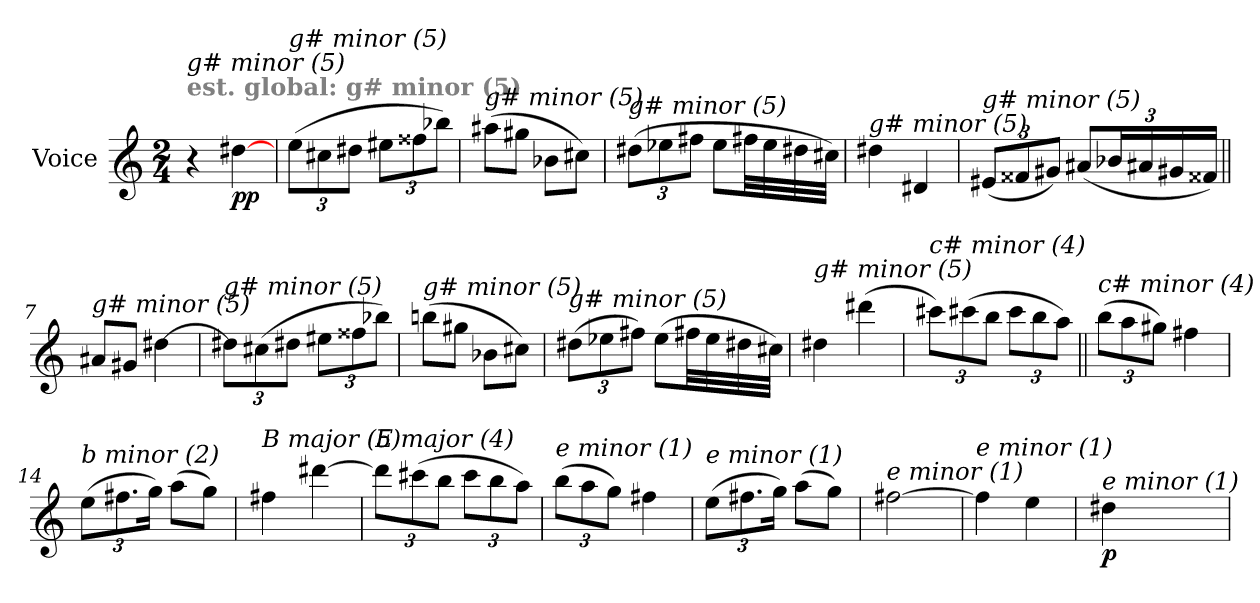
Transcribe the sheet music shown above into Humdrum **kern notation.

**kern	**dynam
*part1	*part1
*staff1	*staff1
*I"Voice	*
*clefG2	*
*k[]	*
*C:	*
*M2/4	*
*MM112	*
=1	=1
!LO:TX:a:B:color=#808080:t=est. global&colon; g# minor (5)	!
!LO:TX:i:t=g# minor (5)	!
4r	.
!	!LO:DY:b
[4dd#Xi\	pp
=2	=2
*Xbrackettup	*
!LO:TX:i:t=g# minor (5)	!
(>12ee\L	.
12cc#Xi\	.
12dd#Xi\J	.
12ee#Xj\L	.
12ff##Xi\	.
12bb-Xi\J)	.
=3	=3
!LO:TX:i:t=g# minor (5)	!
(>8aa#Xi\L	.
8gg#Xi\J	.
8b-Xi\L	.
8cc#Xi\J)	.
=4	=4
*brackettup	*
!LO:TX:i:t=g# minor (5)	!
(>12dd#Xi\L	.
12ee-Xi\	.
12ff#Xi\J	.
8ee-i\L	.
32ff#Xi\LL	.
32ee-i\	.
32dd#Xi\	.
32cc#Xi\JJJ)	.
=5	=5
!LO:TX:i:t=g# minor (5)	!
4dd#Xi\	.
4d#Xi/	.
!!LO:LB:g=z
=6	=6
*Xbrackettup	*
!LO:TX:i:t=g# minor (5)	!
(<12e#Xj/L	.
12f##Xi/	.
12g#Xi/J)	.
*brackettup	*
(<12a#Xi/L	.
24b-Xi/L	.
24a#Xi/	.
24g#Xi/	.
24f##Xi/JJ)	.
!!LO:LB:g=z
=7||	=7||
!LO:TX:i:t=g# minor (5)	!
8a#Xi/L	.
8g#Xi/J	.
[4dd#Xi\	.
=8	=8
!LO:TX:i:t=g# minor (5)	!
12dd#Xi\L]	.
(>12cc#Xi\	.
12dd#Xi\J	.
12ee#Xj\L	.
12ff##Xi\	.
12bb-Xi\J)	.
=9	=9
!LO:TX:i:t=g# minor (5)	!
(>8bbn\L	.
8gg#Xi\J	.
8b-Xi\L	.
8cc#Xi\J)	.
=10	=10
!LO:TX:i:t=g# minor (5)	!
(>12dd#Xi\L	.
12ee-Xi\	.
12ff#Xi\J)	.
(>8ee-i\L	.
32ff#Xi\LL	.
32ee-i\	.
32dd#Xi\	.
32cc#Xi\JJJ)	.
=11	=11
!LO:TX:i:t=g# minor (5)	!
4dd#Xi\	.
(>4ddd#Xi\	.
!!LO:LB:g=z
=12	=12
!LO:TX:i:t=c# minor (4)	!
12ccc#Xi\L)	.
(>12ccc#X\	.
12bb\J	.
*Xbrackettup	*
12ccc#\L	.
12bb\	.
12aa\J)	.
!!LO:LB:g=z
=13||	=13||
*brackettup	*
!LO:TX:i:t=c# minor (4)	!
(>12bb\L	.
12aa\	.
12gg#X\J)	.
4ff#X\	.
=14	=14
!LO:TX:i:t=b minor (2)	!
(>12ee\L	.
12.ff#X\	.
24gg\Jk)	.
(>8aa\L	.
8gg\J)	.
=15	=15
!LO:TX:i:t=B major (5)	!
4ff#X\	.
[4ddd#X\	.
=16	=16
*Xbrackettup	*
!LO:TX:i:t=E major (4)	!
12ddd#\L]	.
(>12ccc#X\	.
12bb\J	.
*brackettup	*
12ccc#\L	.
12bb\	.
12aa\J)	.
=17	=17
*Xbrackettup	*
!LO:TX:i:t=e minor (1)	!
(>12bb\L	.
12aa\	.
12gg\J)	.
4ff#X\	.
=18	=18
*brackettup	*
!LO:TX:i:t=e minor (1)	!
(>12ee\L	.
12.ff#X\	.
24gg\Jk)	.
(>8aa\L	.
8gg\J)	.
=19	=19
!LO:TX:i:t=e minor (1)	!
[2ff#X\	.
!!LO:LB:g=z
=20	=20
!LO:TX:i:t=e minor (1)	!
4ff#\]	.
4ee\	.
=21	=21
!LO:TX:i:t=e minor (1)	!
!	!LO:DY:b
4dd#X\	p
=	=
*-	*-
